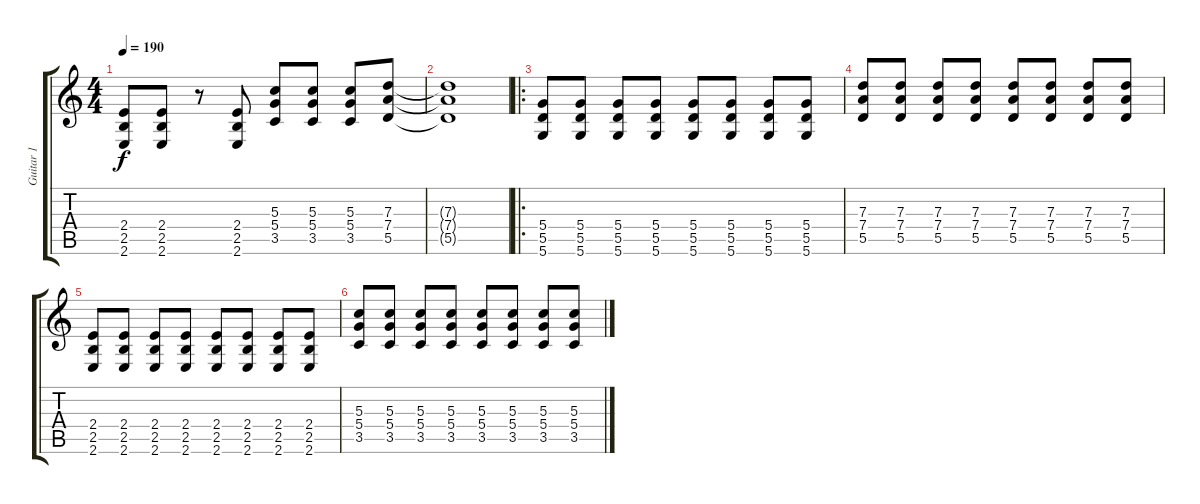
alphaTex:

\track ("Guitar 1" "Guitar 1") {instrument distortionguitar}
\staff {score tabs}
\tuning (E4 B3 G3 D3 A2 D2) {hide}
\ts (4 4)
\tempo 190
\clef g2
\ks c
(2.4 2.5 2.6).8{dy f} (2.4 2.5 2.6).8 r.8 (2.4 2.5 2.6).8 (5.3 5.4 3.5).8 (5.3 5.4 3.5).8 (5.3 5.4 3.5).8 (7.3 7.4 5.5).8 |
(7.3{t} 7.4{t} 5.5{t}).1 |
\ro
(5.4 5.5 5.6).8 (5.4 5.5 5.6).8 (5.4 5.5 5.6).8 (5.4 5.5 5.6).8 (5.4 5.5 5.6).8 (5.4 5.5 5.6).8 (5.4 5.5 5.6).8 (5.4 5.5 5.6).8 |
(7.3 7.4 5.5).8 (7.3 7.4 5.5).8 (7.3 7.4 5.5).8 (7.3 7.4 5.5).8 (7.3 7.4 5.5).8 (7.3 7.4 5.5).8 (7.3 7.4 5.5).8 (7.3 7.4 5.5).8 |
(2.4 2.5 2.6).8 (2.4 2.5 2.6).8 (2.4 2.5 2.6).8 (2.4 2.5 2.6).8 (2.4 2.5 2.6).8 (2.4 2.5 2.6).8 (2.4 2.5 2.6).8 (2.4 2.5 2.6).8 |
(5.3 5.4 3.5).8 (5.3 5.4 3.5).8 (5.3 5.4 3.5).8 (5.3 5.4 3.5).8 (5.3 5.4 3.5).8 (5.3 5.4 3.5).8 (5.3 5.4 3.5).8 (5.3 5.4 3.5).8
